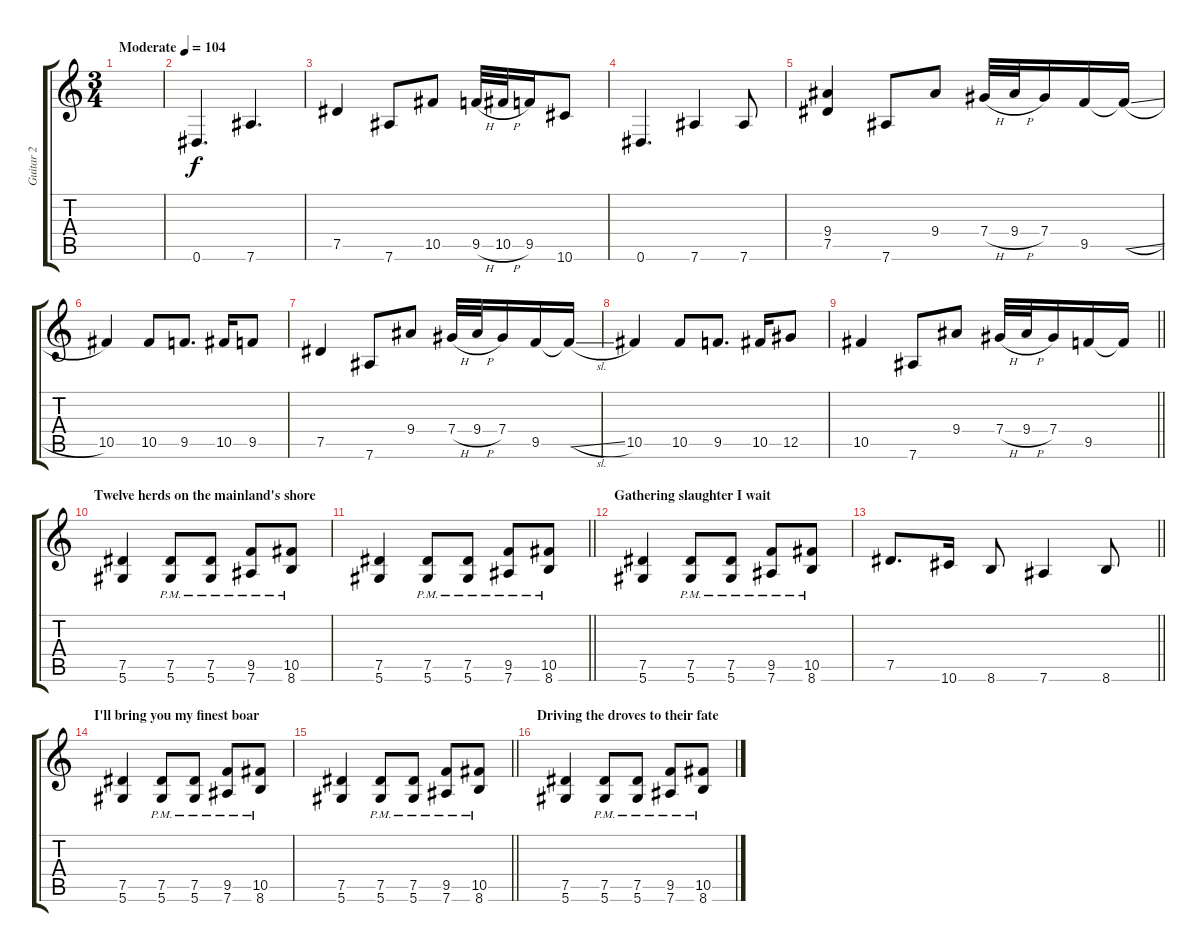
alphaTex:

\track ("Guitar 2" "Guitar 2") {instrument overdrivenguitar}
\staff {score tabs}
\tuning (Eb4 Bb3 Gb3 Db3 Ab2 Eb2) {hide}
\ts (3 4)
\tempo (104 "Moderate")
\clef g2
\ks c
|
0.6.4{d} 7.6.4{d} |
7.5.4 7.6.8 10.5.8 9.5{h}.32 10.5{h}.32 9.5.16 10.6.8 |
0.6.4{d} 7.6.4 7.6.8 |
(9.4 7.5).4 7.6.8 9.4.8 7.4{h}.32 9.4{h}.32 7.4.16 9.5.16 9.5{sl t}.16 |
10.5.4 10.5.8 9.5.8{d} 10.5.16 9.5.8 |
7.5.4 7.6.8 9.4.8 7.4{h}.32 9.4{h}.32 7.4.16 9.5.16 9.5{sl t}.16 |
10.5.4 10.5.8 9.5.8{d} 10.5.16 12.5.8 |
\barLineRight lightlight
10.5.4 7.6.8 9.4.8 7.4{h}.32 9.4{h}.32 7.4.16 9.5.16 9.5{t}.16 |
\section ("" "Twelve herds on the mainland's shore")
(7.5 5.6).4 (7.5{pm} 5.6{pm}).8 (7.5{pm} 5.6{pm}).8 (9.5{pm} 7.6{pm}).8 (10.5{pm} 8.6{pm}).8 |
\barLineRight lightlight
(7.5 5.6).4 (7.5{pm} 5.6{pm}).8 (7.5{pm} 5.6{pm}).8 (9.5{pm} 7.6{pm}).8 (10.5{pm} 8.6{pm}).8 |
\section ("" "Gathering slaughter I wait")
(7.5 5.6).4 (7.5{pm} 5.6{pm}).8 (7.5{pm} 5.6{pm}).8 (9.5{pm} 7.6{pm}).8 (10.5{pm} 8.6{pm}).8 |
\barLineRight lightlight
7.5.8{d} 10.6.16 8.6.8 7.6.4 8.6.8 |
\section ("" "I'll bring you my finest boar")
(7.5 5.6).4 (7.5{pm} 5.6{pm}).8 (7.5{pm} 5.6{pm}).8 (9.5{pm} 7.6{pm}).8 (10.5{pm} 8.6{pm}).8 |
\barLineRight lightlight
(7.5 5.6).4 (7.5{pm} 5.6{pm}).8 (7.5{pm} 5.6{pm}).8 (9.5{pm} 7.6{pm}).8 (10.5{pm} 8.6{pm}).8 |
\section ("" "Driving the droves to their fate")
(7.5 5.6).4 (7.5{pm} 5.6{pm}).8 (7.5{pm} 5.6{pm}).8 (9.5{pm} 7.6{pm}).8 (10.5{pm} 8.6{pm}).8
